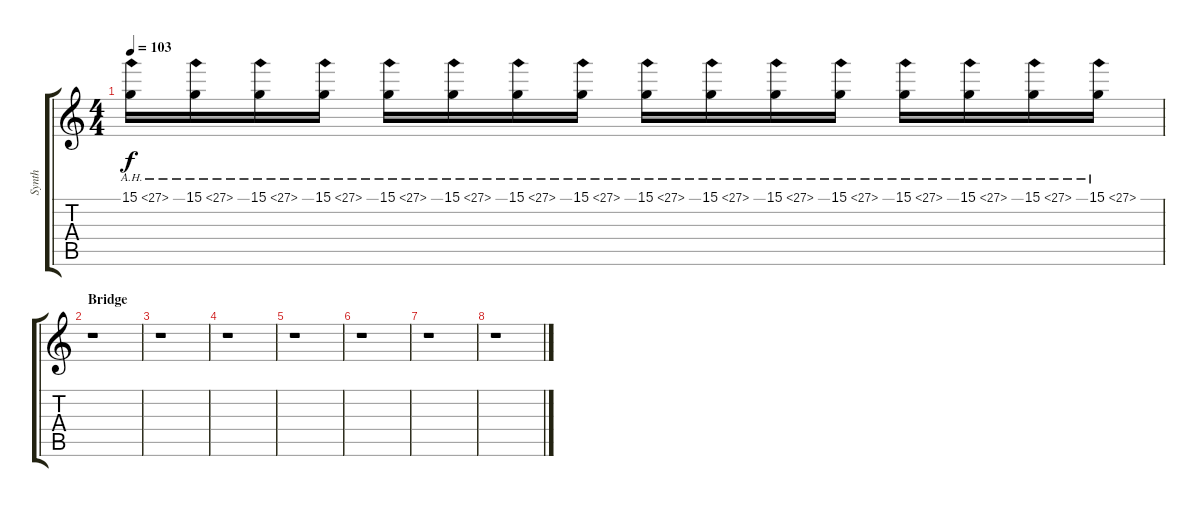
\track ("Synth" "Synth") {instrument pad3polysynth}
\staff {score tabs}
\tuning (E4 B3 G3 D3 A2 E2) {hide}
\ts (4 4)
\tempo 103
\clef g2
\ks c
15.1{ah 12}.16{dy f} 15.1{ah 12}.16 15.1{ah 12}.16 15.1{ah 12}.16 15.1{ah 12}.16 15.1{ah 12}.16 15.1{ah 12}.16 15.1{ah 12}.16 15.1{ah 12}.16 15.1{ah 12}.16 15.1{ah 12}.16 15.1{ah 12}.16 15.1{ah 12}.16 15.1{ah 12}.16 15.1{ah 12}.16 15.1{ah 12}.16 |
\section ("" "Bridge")
r.1 |
r.1 |
r.1 |
r.1 |
r.1 |
r.1 |
r.1
